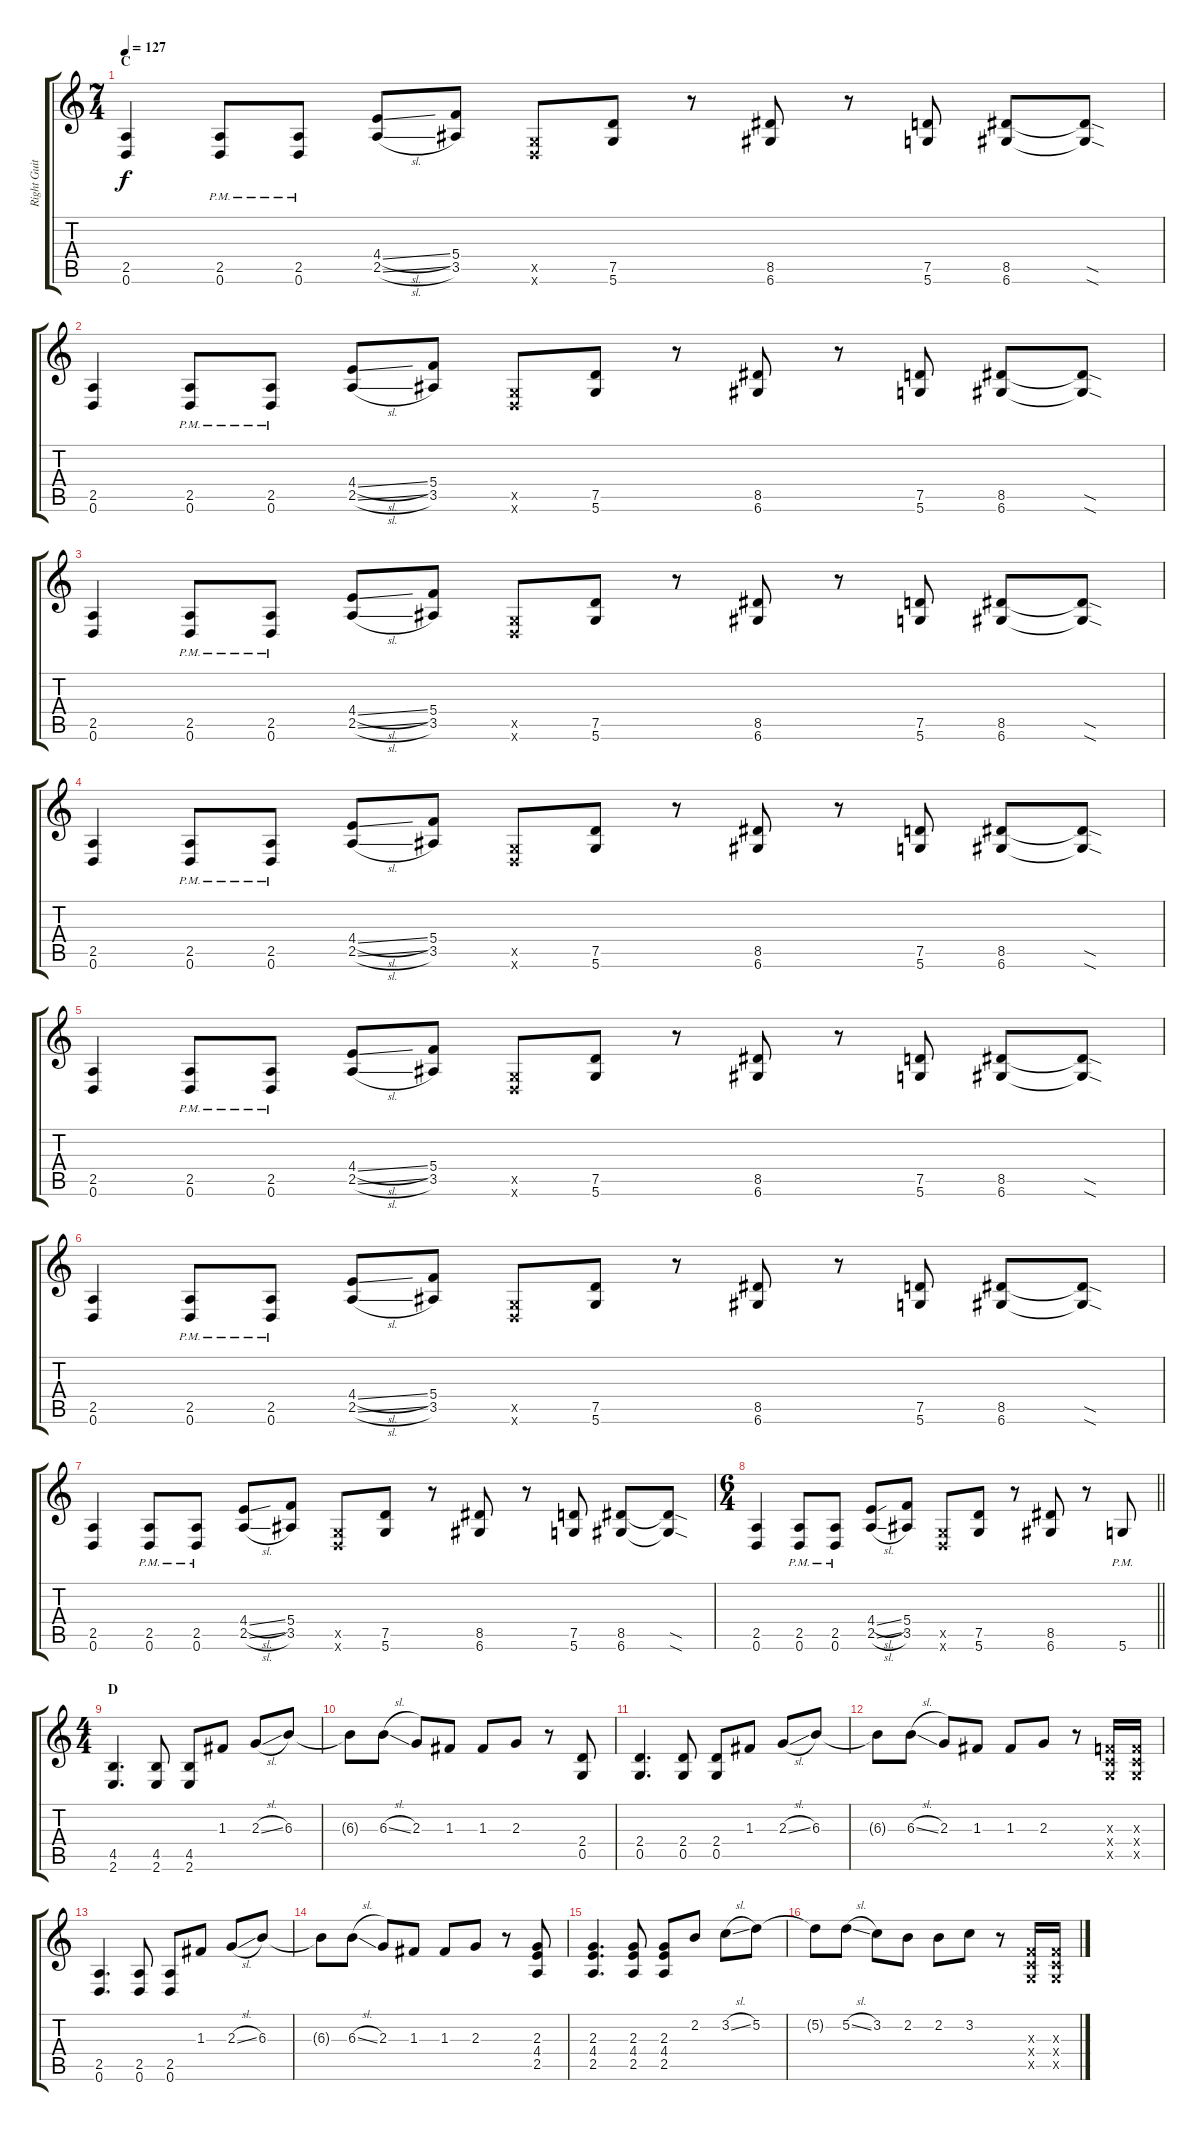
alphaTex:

\track ("Right Guitar" "Right Guit") {instrument distortionguitar}
\staff {score tabs}
\tuning (D4 A3 F3 C3 G2 D2) {hide}
\ts (7 4)
\section ("" "C")
\tempo 127
\clef g2
\ks c
(2.5 0.6).4{dy f} (2.5{pm} 0.6{pm}).8 (2.5{pm} 0.6{pm}).8 (4.4{sl} 2.5{sl}).8 (5.4 3.5).8 (0.5{x} 0.6{x}).8 (7.5 5.6).8 r.8 (8.5 6.6).8 r.8 (7.5 5.6).8 (8.5 6.6).8 (8.5{sod t} 6.6{sod t}).8 |
(2.5 0.6).4 (2.5{pm} 0.6{pm}).8 (2.5{pm} 0.6{pm}).8 (4.4{sl} 2.5{sl}).8 (5.4 3.5).8 (0.5{x} 0.6{x}).8 (7.5 5.6).8 r.8 (8.5 6.6).8 r.8 (7.5 5.6).8 (8.5 6.6).8 (8.5{sod t} 6.6{sod t}).8 |
(2.5 0.6).4 (2.5{pm} 0.6{pm}).8 (2.5{pm} 0.6{pm}).8 (4.4{sl} 2.5{sl}).8 (5.4 3.5).8 (0.5{x} 0.6{x}).8 (7.5 5.6).8 r.8 (8.5 6.6).8 r.8 (7.5 5.6).8 (8.5 6.6).8 (8.5{sod t} 6.6{sod t}).8 |
(2.5 0.6).4 (2.5{pm} 0.6{pm}).8 (2.5{pm} 0.6{pm}).8 (4.4{sl} 2.5{sl}).8 (5.4 3.5).8 (0.5{x} 0.6{x}).8 (7.5 5.6).8 r.8 (8.5 6.6).8 r.8 (7.5 5.6).8 (8.5 6.6).8 (8.5{sod t} 6.6{sod t}).8 |
(2.5 0.6).4 (2.5{pm} 0.6{pm}).8 (2.5{pm} 0.6{pm}).8 (4.4{sl} 2.5{sl}).8 (5.4 3.5).8 (0.5{x} 0.6{x}).8 (7.5 5.6).8 r.8 (8.5 6.6).8 r.8 (7.5 5.6).8 (8.5 6.6).8 (8.5{sod t} 6.6{sod t}).8 |
(2.5 0.6).4 (2.5{pm} 0.6{pm}).8 (2.5{pm} 0.6{pm}).8 (4.4{sl} 2.5{sl}).8 (5.4 3.5).8 (0.5{x} 0.6{x}).8 (7.5 5.6).8 r.8 (8.5 6.6).8 r.8 (7.5 5.6).8 (8.5 6.6).8 (8.5{sod t} 6.6{sod t}).8 |
(2.5 0.6).4 (2.5{pm} 0.6{pm}).8 (2.5{pm} 0.6{pm}).8 (4.4{sl} 2.5{sl}).8 (5.4 3.5).8 (0.5{x} 0.6{x}).8 (7.5 5.6).8 r.8 (8.5 6.6).8 r.8 (7.5 5.6).8 (8.5 6.6).8 (8.5{sod t} 6.6{sod t}).8 |
\ts (6 4)
\barLineRight lightlight
(2.5 0.6).4 (2.5{pm} 0.6{pm}).8 (2.5{pm} 0.6{pm}).8 (4.4{sl} 2.5{sl}).8 (5.4 3.5).8 (0.5{x} 0.6{x}).8 (7.5 5.6).8 r.8 (8.5 6.6).8 r.8 5.6{pm}.8 |
\ts (4 4)
\section ("" "D")
(4.5 2.6).4{d} (4.5 2.6).8 (4.5 2.6).8 1.3.8 2.3{sl}.8 6.3.8 |
6.3{t}.8 6.3{sl}.8 2.3.8 1.3.8 1.3.8 2.3.8 r.8 (2.4 0.5).8 |
(2.4 0.5).4{d} (2.4 0.5).8 (2.4 0.5).8 1.3.8 2.3{sl}.8 6.3.8 |
6.3{t}.8 6.3{sl}.8 2.3.8 1.3.8 1.3.8 2.3.8 r.8 (0.3{x} 0.4{x} 0.5{x}).16 (0.3{x} 0.4{x} 0.5{x}).16 |
(2.5 0.6).4{d} (2.5 0.6).8 (2.5 0.6).8 1.3.8 2.3{sl}.8 6.3.8 |
6.3{t}.8 6.3{sl}.8 2.3.8 1.3.8 1.3.8 2.3.8 r.8 (2.3 4.4 2.5).8 |
(2.3 4.4 2.5).4{d} (2.3 4.4 2.5).8 (2.3 4.4 2.5).8 2.2.8 3.2{sl}.8 5.2.8 |
5.2{t}.8 5.2{sl}.8 3.2.8 2.2.8 2.2.8 3.2.8 r.8 (0.3{x} 0.4{x} 0.5{x}).16 (0.3{x} 0.4{x} 0.5{x}).16
